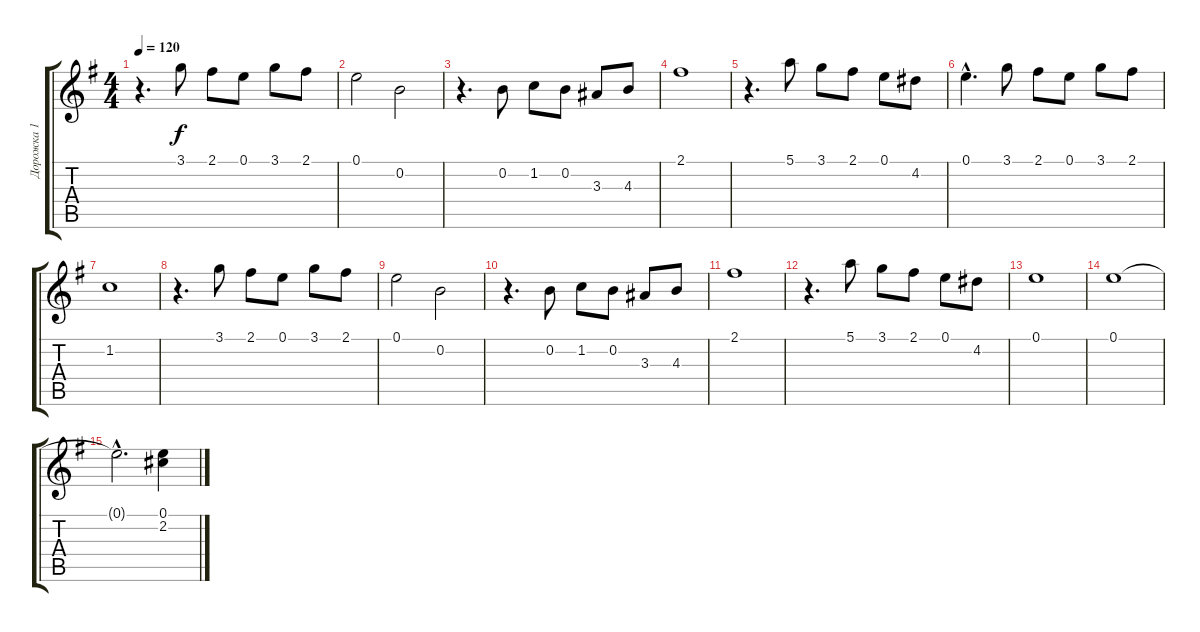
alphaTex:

\track ("Дорожка 1" "Дорожка 1") {instrument acousticguitarnylon}
\staff {score tabs}
\tuning (E4 B3 G3 D3 A2 E2) {hide}
\ts (4 4)
\tempo 120
\clef g2
\ks g
r.4{d dy f} 3.1.8 2.1.8 0.1.8 3.1.8 2.1.8 |
0.1.2 0.2.2 |
r.4{d} 0.2.8 1.2.8 0.2.8 3.3.8 4.3.8 |
2.1.1 |
r.4{d} 5.1.8 3.1.8 2.1.8 0.1.8 4.2.8 |
0.1{hac}.4{d} 3.1.8 2.1.8 0.1.8 3.1.8 2.1.8 |
1.2.1 |
r.4{d} 3.1.8 2.1.8 0.1.8 3.1.8 2.1.8 |
0.1.2 0.2.2 |
r.4{d} 0.2.8 1.2.8 0.2.8 3.3.8 4.3.8 |
2.1.1 |
r.4{d} 5.1.8 3.1.8 2.1.8 0.1.8 4.2.8 |
0.1.1 |
0.1.1 |
0.1{hac t}.2{d} (0.1 2.2).4
